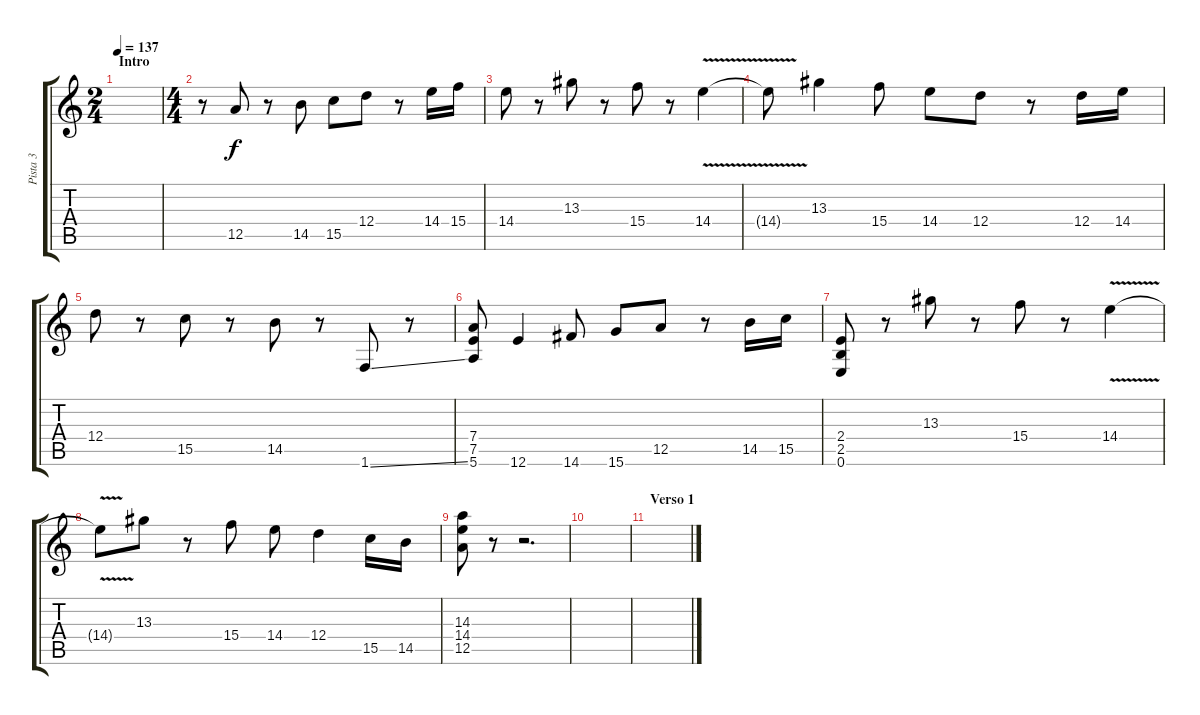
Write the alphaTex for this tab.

\track ("Pista 3" "Pista 3") {instrument acousticguitarnylon}
\staff {score tabs}
\tuning (E4 B3 G3 D3 A2 E2) {hide}
\ts (2 4)
\section ("" "Intro")
\tempo 137
\clef g2
\ks c
|
\ts (4 4)
r.8 12.5.8 r.8 14.5.8 15.5.8 12.4.8 r.8 14.4.16 15.4.16 |
14.4.8 r.8 13.3.8 r.8 15.4.8 r.8 14.4{v}.4 |
14.4{t}.8 13.3.4 15.4.8 14.4.8 12.4.8 r.8 12.4.16 14.4.16 |
12.4.8 r.8 15.5.8 r.8 14.5.8 r.8 1.6{ss}.8 r.8 |
(7.4 7.5 5.6).8 12.6.4 14.6.8 15.6.8 12.5.8 r.8 14.5.16 15.5.16 |
(2.4 2.5 0.6).8 r.8 13.3.8 r.8 15.4.8 r.8 14.4{v}.4 |
14.4{t}.8 13.3.8 r.8 15.4.8 14.4.8 12.4.4 15.5.16 14.5.16 |
(14.3 14.4 12.5).8 r.8 r.2{d} |
|
\section ("" "Verso 1")
